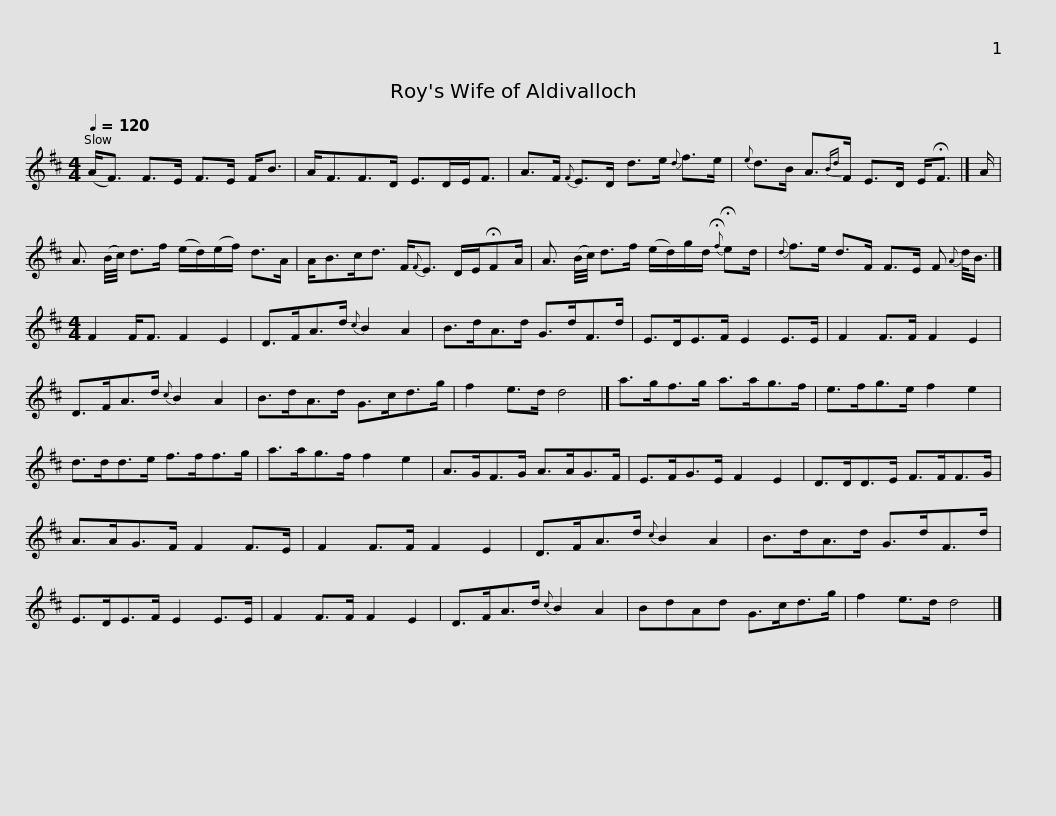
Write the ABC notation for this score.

X:1
L:1/8
Q:1/4=120
M:4/4
I:linebreak $
K:D
V:1 treble
V:1
 (A<F) F>E F>E F<B | A<FF>D E>DE<F | A>F{F} E>D d>e{d} f>e |{e} d>B A3/2{Bd}F/ E>D E<!fermata!F |]$ A/ | %5
 A3/2 (B/4c/4) d>f (e/d/)(e/f/) d>A | A<Bc<d F/{F}E3/2 D/E/!fermata!FA/ | A3/2 (B/4c/4) d>f (e/d/)g/d/{!fermata!f} !fermata!ed/ |${d} f>e d>F F>E F{A} d/<B/ |][M:4/4] F2 F<F F2 E2 | %10
 D>FA>d{c} B2 A2 | B>dA>d G>dF>d |$ E>DE>F E2 E>E | F2 F>F F2 E2 | D>FA>d{c} B2 A2 | %15
 B>dA>d G>cd>g | f2 e>d d4 |]$ a>gf>g a>ag>f | e>fg>e f2 e2 | d>dd>e f>ff>g | %20
 a>ag>f f2 e2 | A>GF>G A>AG>F |$ E>FG>E F2 E2 | D>DD>E F>FF>G | A>AG>F F2 F>E | %25
 F2 F>F F2 E2 | D>FA>d{c} B2 A2 |$ B>dA>d G>dF>d | E>DE>F E2 E>E | F2 F>F F2 E2 | %30
 D>FA>d{c} B2 A2 | BdAd G>cd>g | f2 e>d d4 |] %33
